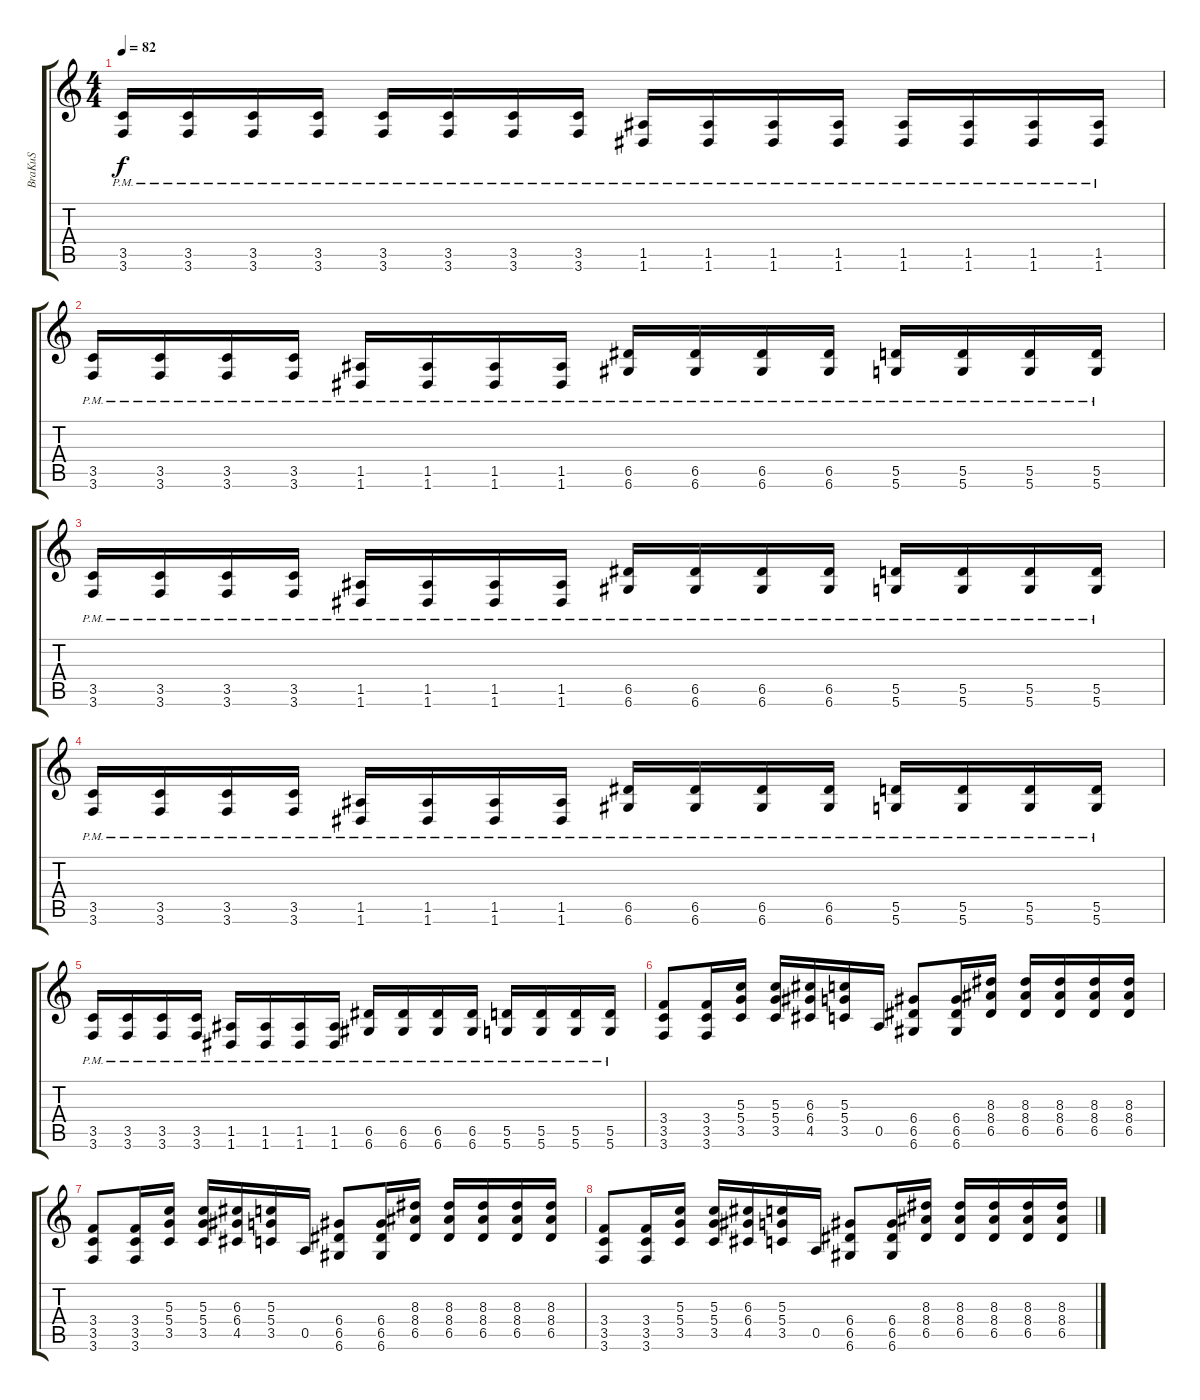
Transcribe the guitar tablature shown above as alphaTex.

\track ("BraKuS" "BraKuS") {instrument distortionguitar}
\staff {score tabs}
\tuning (E4 B3 G3 D3 A2 D2) {hide}
\ts (4 4)
\tempo 82
\clef g2
\ks c
(3.5{pm} 3.6{pm}).16{dy f instrument distortionguitar} (3.5{pm} 3.6{pm}).16 (3.5{pm} 3.6{pm}).16 (3.5{pm} 3.6{pm}).16 (3.5{pm} 3.6{pm}).16 (3.5{pm} 3.6{pm}).16 (3.5{pm} 3.6{pm}).16 (3.5{pm} 3.6{pm}).16 (1.5{pm} 1.6{pm}).16 (1.5{pm} 1.6{pm}).16 (1.5{pm} 1.6{pm}).16 (1.5{pm} 1.6{pm}).16 (1.5{pm} 1.6{pm}).16 (1.5{pm} 1.6{pm}).16 (1.5{pm} 1.6{pm}).16 (1.5{pm} 1.6{pm}).16 |
(3.5{pm} 3.6{pm}).16{instrument distortionguitar} (3.5{pm} 3.6{pm}).16 (3.5{pm} 3.6{pm}).16 (3.5{pm} 3.6{pm}).16 (1.5{pm} 1.6{pm}).16 (1.5{pm} 1.6{pm}).16 (1.5{pm} 1.6{pm}).16 (1.5{pm} 1.6{pm}).16 (6.5{pm} 6.6{pm}).16 (6.5{pm} 6.6{pm}).16 (6.5{pm} 6.6{pm}).16 (6.5{pm} 6.6{pm}).16 (5.5{pm} 5.6{pm}).16 (5.5{pm} 5.6{pm}).16 (5.5{pm} 5.6{pm}).16 (5.5{pm} 5.6{pm}).16 |
(3.5{pm} 3.6{pm}).16 (3.5{pm} 3.6{pm}).16 (3.5{pm} 3.6{pm}).16 (3.5{pm} 3.6{pm}).16 (1.5{pm} 1.6{pm}).16 (1.5{pm} 1.6{pm}).16 (1.5{pm} 1.6{pm}).16 (1.5{pm} 1.6{pm}).16 (6.5{pm} 6.6{pm}).16 (6.5{pm} 6.6{pm}).16 (6.5{pm} 6.6{pm}).16 (6.5{pm} 6.6{pm}).16 (5.5{pm} 5.6{pm}).16 (5.5{pm} 5.6{pm}).16 (5.5{pm} 5.6{pm}).16 (5.5{pm} 5.6{pm}).16 |
(3.5{pm} 3.6{pm}).16 (3.5{pm} 3.6{pm}).16 (3.5{pm} 3.6{pm}).16 (3.5{pm} 3.6{pm}).16 (1.5{pm} 1.6{pm}).16 (1.5{pm} 1.6{pm}).16 (1.5{pm} 1.6{pm}).16 (1.5{pm} 1.6{pm}).16 (6.5{pm} 6.6{pm}).16 (6.5{pm} 6.6{pm}).16 (6.5{pm} 6.6{pm}).16 (6.5{pm} 6.6{pm}).16 (5.5{pm} 5.6{pm}).16 (5.5{pm} 5.6{pm}).16 (5.5{pm} 5.6{pm}).16 (5.5{pm} 5.6{pm}).16 |
(3.5{pm} 3.6{pm}).16 (3.5{pm} 3.6{pm}).16 (3.5{pm} 3.6{pm}).16 (3.5{pm} 3.6{pm}).16 (1.5{pm} 1.6{pm}).16 (1.5{pm} 1.6{pm}).16 (1.5{pm} 1.6{pm}).16 (1.5{pm} 1.6{pm}).16 (6.5{pm} 6.6{pm}).16 (6.5{pm} 6.6{pm}).16 (6.5{pm} 6.6{pm}).16 (6.5{pm} 6.6{pm}).16 (5.5{pm} 5.6{pm}).16 (5.5{pm} 5.6{pm}).16 (5.5{pm} 5.6{pm}).16 (5.5{pm} 5.6{pm}).16 |
(3.4 3.5 3.6).8 (3.4 3.5 3.6).16 (5.3 5.4 3.5).16 (5.3 5.4 3.5).16 (6.3 6.4 4.5).16 (5.3 5.4 3.5).16 0.5.16 (6.4 6.5 6.6).8 (6.4 6.5 6.6).16 (8.3 8.4 6.5).16 (8.3 8.4 6.5).16 (8.3 8.4 6.5).16 (8.3 8.4 6.5).16 (8.3 8.4 6.5).16 |
(3.4 3.5 3.6).8 (3.4 3.5 3.6).16 (5.3 5.4 3.5).16 (5.3 5.4 3.5).16 (6.3 6.4 4.5).16 (5.3 5.4 3.5).16 0.5.16 (6.4 6.5 6.6).8 (6.4 6.5 6.6).16 (8.3 8.4 6.5).16 (8.3 8.4 6.5).16 (8.3 8.4 6.5).16 (8.3 8.4 6.5).16 (8.3 8.4 6.5).16 |
(3.4 3.5 3.6).8 (3.4 3.5 3.6).16 (5.3 5.4 3.5).16 (5.3 5.4 3.5).16 (6.3 6.4 4.5).16 (5.3 5.4 3.5).16 0.5.16 (6.4 6.5 6.6).8 (6.4 6.5 6.6).16 (8.3 8.4 6.5).16 (8.3 8.4 6.5).16 (8.3 8.4 6.5).16 (8.3 8.4 6.5).16 (8.3 8.4 6.5).16
